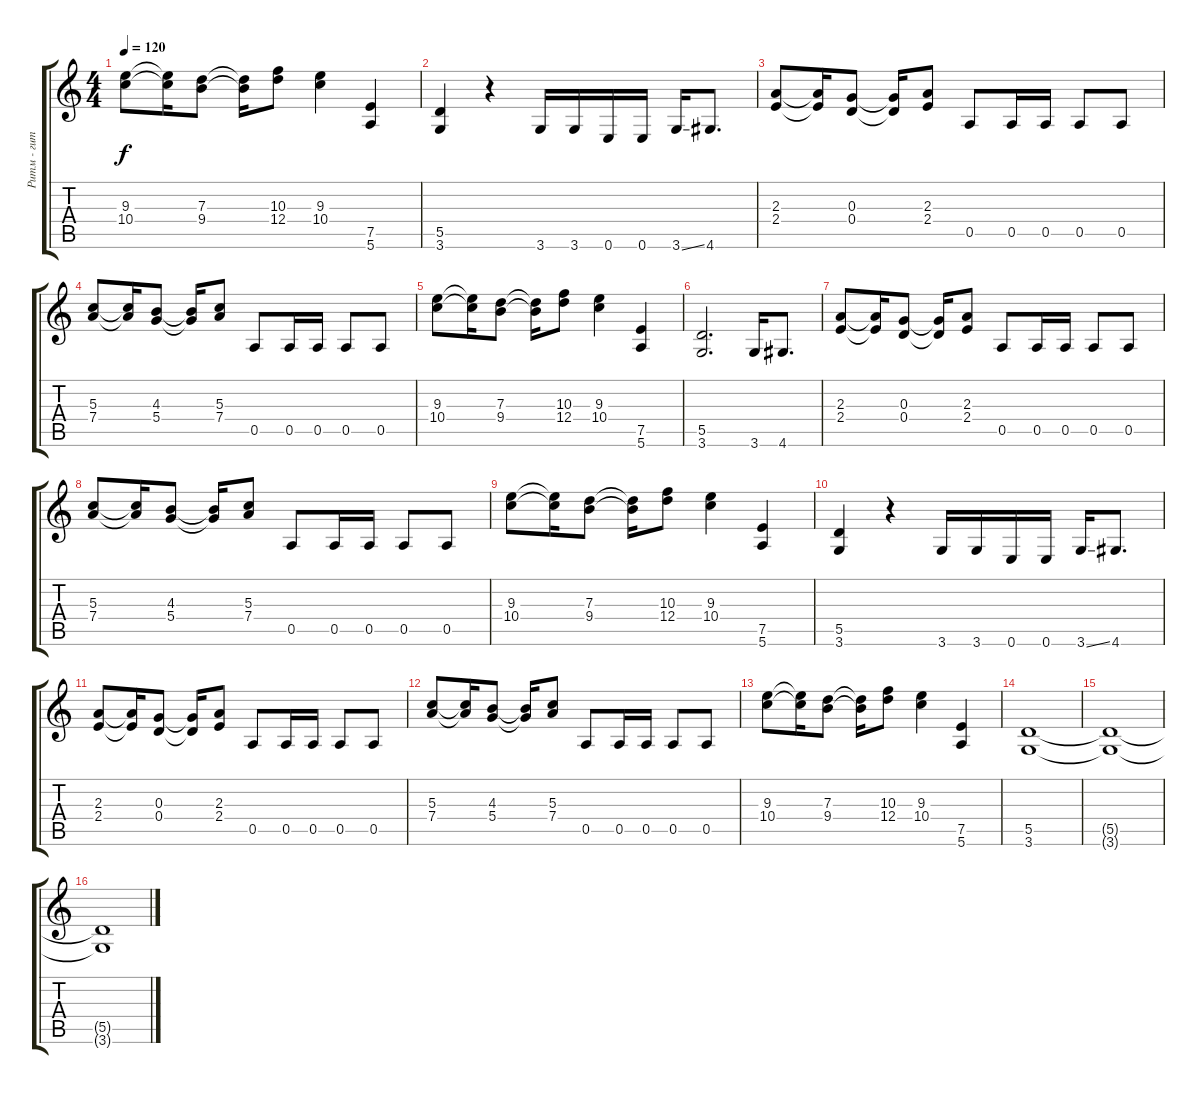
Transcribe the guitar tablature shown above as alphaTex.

\track ("Ритм - гитара" "Ритм - гит") {instrument distortionguitar}
\staff {score tabs}
\tuning (E4 B3 G3 D3 A2 E2) {hide}
\ts (4 4)
\tempo 120
\clef g2
\ks c
(9.3 10.4).8{dy f} (9.3{t} 10.4{t}).16 (7.3 9.4).8 (7.3{t} 9.4{t}).16 (10.3 12.4).8 (9.3 10.4).4 (7.5 5.6).4 |
(5.5 3.6).4 r.4 3.6.16 3.6.16 0.6.16 0.6.16 3.6{ss}.16 4.6.8{d} |
(2.3 2.4).8 (2.3{t} 2.4{t}).16 (0.3 0.4).8 (0.3{t} 0.4{t}).16 (2.3 2.4).8 0.5.8 0.5.16 0.5.16 0.5.8 0.5.8 |
(5.3 7.4).8 (5.3{t} 7.4{t}).16 (4.3 5.4).8 (4.3{t} 5.4{t}).16 (5.3 7.4).8 0.5.8 0.5.16 0.5.16 0.5.8 0.5.8 |
(9.3 10.4).8 (9.3{t} 10.4{t}).16 (7.3 9.4).8 (7.3{t} 9.4{t}).16 (10.3 12.4).8 (9.3 10.4).4 (7.5 5.6).4 |
(5.5 3.6).2{d} 3.6.16 4.6.8{d} |
(2.3 2.4).8 (2.3{t} 2.4{t}).16 (0.3 0.4).8 (0.3{t} 0.4{t}).16 (2.3 2.4).8 0.5.8 0.5.16 0.5.16 0.5.8 0.5.8 |
(5.3 7.4).8 (5.3{t} 7.4{t}).16 (4.3 5.4).8 (4.3{t} 5.4{t}).16 (5.3 7.4).8 0.5.8 0.5.16 0.5.16 0.5.8 0.5.8 |
(9.3 10.4).8 (9.3{t} 10.4{t}).16 (7.3 9.4).8 (7.3{t} 9.4{t}).16 (10.3 12.4).8 (9.3 10.4).4 (7.5 5.6).4 |
(5.5 3.6).4 r.4 3.6.16 3.6.16 0.6.16 0.6.16 3.6{ss}.16 4.6.8{d} |
(2.3 2.4).8 (2.3{t} 2.4{t}).16 (0.3 0.4).8 (0.3{t} 0.4{t}).16 (2.3 2.4).8 0.5.8 0.5.16 0.5.16 0.5.8 0.5.8 |
(5.3 7.4).8 (5.3{t} 7.4{t}).16 (4.3 5.4).8 (4.3{t} 5.4{t}).16 (5.3 7.4).8 0.5.8 0.5.16 0.5.16 0.5.8 0.5.8 |
(9.3 10.4).8 (9.3{t} 10.4{t}).16 (7.3 9.4).8 (7.3{t} 9.4{t}).16 (10.3 12.4).8 (9.3 10.4).4 (7.5 5.6).4 |
(5.5 3.6).1 |
(5.5{t} 3.6{t}).1 |
(5.5{t} 3.6{t}).1
